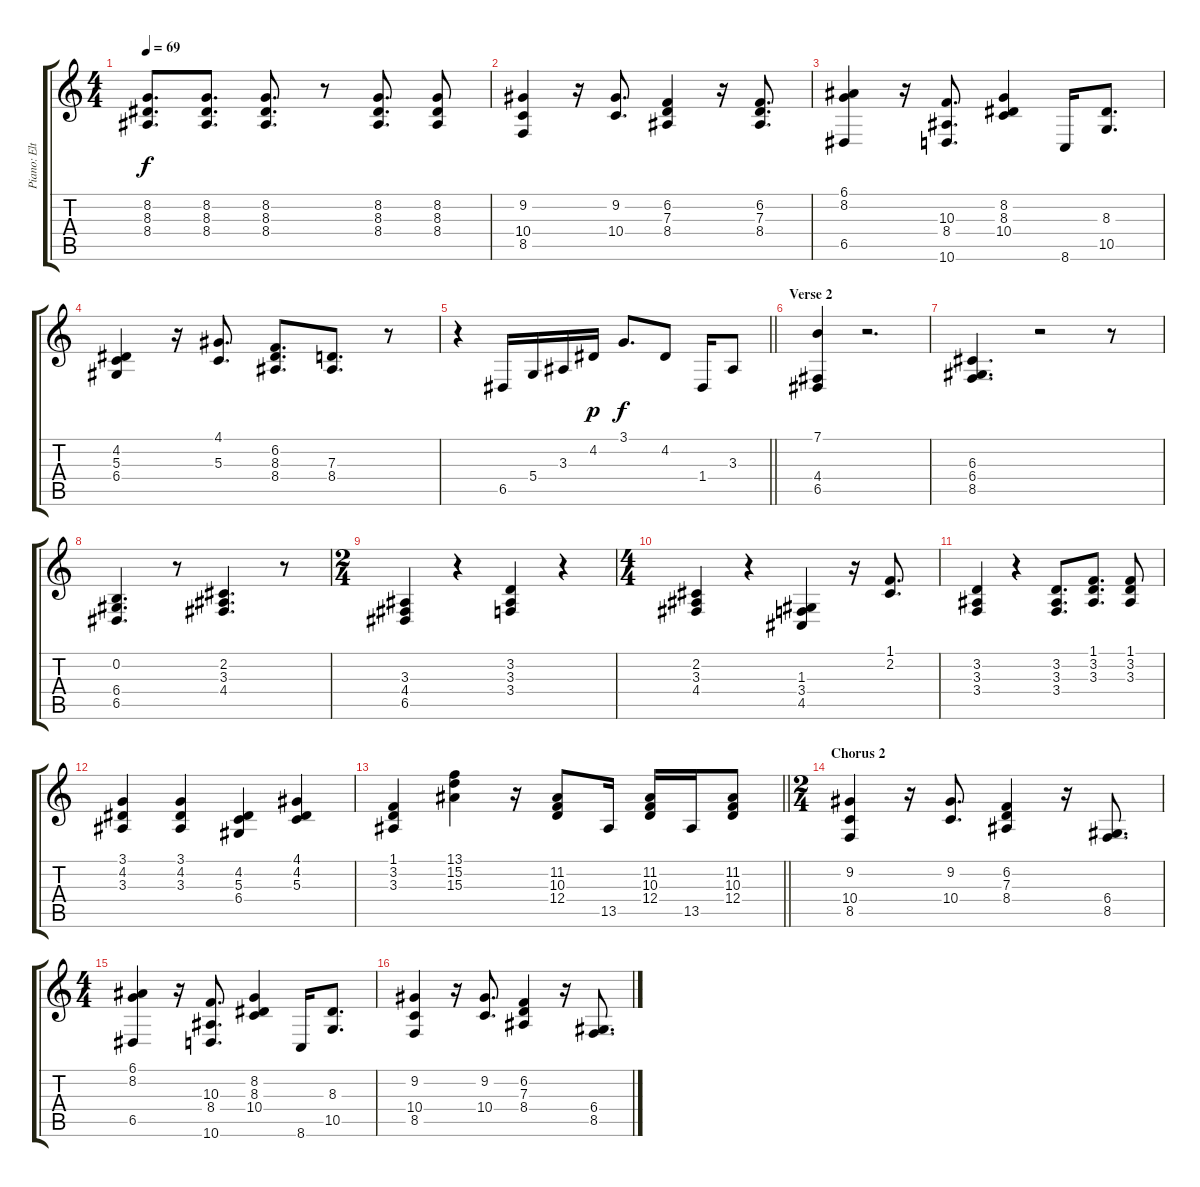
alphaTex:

\track ("Piano: Elton John" "Piano: Elt") {instrument acousticgrandpiano}
\staff {score tabs}
\tuning (E4 B3 G3 D3 A2 E2) {hide}
\ts (4 4)
\tempo 69
\clef g2
\ks c
(8.2 8.3 8.4).8{d dy f} (8.2 8.3 8.4).8{d} (8.2 8.3 8.4).8{d} r.8 (8.2 8.3 8.4).8{d} (8.2 8.3 8.4).8 |
(9.2 10.4 8.5).4 r.16 (9.2 10.4).8{d} (6.2 7.3 8.4).4 r.16 (6.2 7.3 8.4).8{d} |
(6.1 8.2 6.5).4 r.16 (10.3 8.4 10.6).8{d} (8.2 8.3 10.4).4 8.6.16 (8.3 10.5).8{d} |
(4.2 5.3 6.4).4 r.16 (4.1 5.3).8{d} (6.2 8.3 8.4).8{d} (7.3 8.4).8{d} r.8 |
\barLineRight lightlight
r.4 6.5.16 5.4.16 3.3.16 4.2.16{dy p} 3.1.8{d dy f} 4.2.8 1.4.16 3.3.8 |
\section ("" "Verse 2")
(7.1 4.4 6.5).4 r.2{d} |
(6.3 6.4 8.5).4{d} r.2 r.8 |
(0.2 6.4 6.5).4{d} r.8 (2.2 3.3 4.4).4{d} r.8 |
\ts (2 4)
(3.3 4.4 6.5).4 r.4 (3.2 3.3 3.4).4 r.4 |
\ts (4 4)
(2.2 3.3 4.4).4 r.4 (1.3 3.4 4.5).4 r.16 (1.1 2.2).8{d} |
(3.2 3.3 3.4).4 r.4 (3.2 3.3 3.4).8{d} (1.1 3.2 3.3).8{d} (1.1 3.2 3.3).8 |
(3.1 4.2 3.3).4 (3.1 4.2 3.3).4 (4.2 5.3 6.4).4 (4.1 4.2 5.3).4 |
\barLineRight lightlight
(1.1 3.2 3.3).4 (13.1 15.2 15.3).4 r.16 (11.2 10.3 12.4).8 13.5.16 (11.2 10.3 12.4).16 13.5.16 (11.2 10.3 12.4).8 |
\ts (2 4)
\section ("" "Chorus 2")
(9.2 10.4 8.5).4 r.16 (9.2 10.4).8{d} (6.2 7.3 8.4).4 r.16 (6.4 8.5).8{d} |
\ts (4 4)
(6.1 8.2 6.5).4 r.16 (10.3 8.4 10.6).8{d} (8.2 8.3 10.4).4 8.6.16 (8.3 10.5).8{d} |
(9.2 10.4 8.5).4 r.16 (9.2 10.4).8{d} (6.2 7.3 8.4).4 r.16 (6.4 8.5).8{d}
